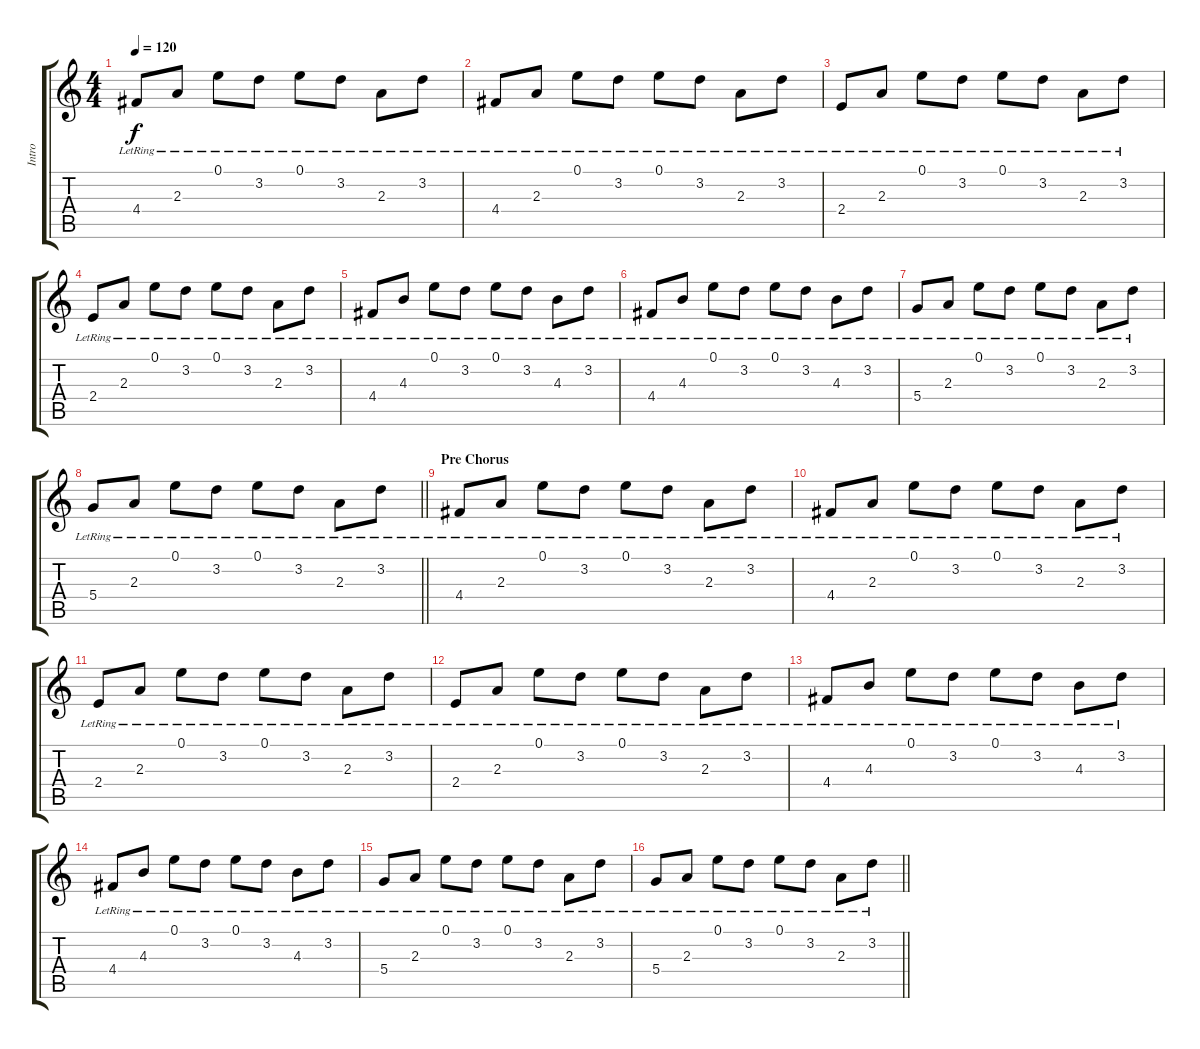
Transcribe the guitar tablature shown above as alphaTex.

\track ("Intro" "Intro") {instrument acousticguitarnylon}
\staff {score tabs}
\tuning (E4 B3 G3 D3 A2 E2) {hide}
\ts (4 4)
\tempo 120
\clef g2
\ks c
4.4{lr}.8{dy f} 2.3{lr}.8 0.1{lr}.8 3.2{lr}.8 0.1{lr}.8 3.2{lr}.8 2.3{lr}.8 3.2{lr}.8 |
4.4{lr}.8 2.3{lr}.8 0.1{lr}.8 3.2{lr}.8 0.1{lr}.8 3.2{lr}.8 2.3{lr}.8 3.2{lr}.8 |
2.4{lr}.8 2.3{lr}.8 0.1{lr}.8 3.2{lr}.8 0.1{lr}.8 3.2{lr}.8 2.3{lr}.8 3.2{lr}.8 |
2.4{lr}.8 2.3{lr}.8 0.1{lr}.8 3.2{lr}.8 0.1{lr}.8 3.2{lr}.8 2.3{lr}.8 3.2{lr}.8 |
4.4{lr}.8 4.3{lr}.8 0.1{lr}.8 3.2{lr}.8 0.1{lr}.8 3.2{lr}.8 4.3{lr}.8 3.2{lr}.8 |
4.4{lr}.8 4.3{lr}.8 0.1{lr}.8 3.2{lr}.8 0.1{lr}.8 3.2{lr}.8 4.3{lr}.8 3.2{lr}.8 |
5.4{lr}.8 2.3{lr}.8 0.1{lr}.8 3.2{lr}.8 0.1{lr}.8 3.2{lr}.8 2.3{lr}.8 3.2{lr}.8 |
\barLineRight lightlight
5.4{lr}.8 2.3{lr}.8 0.1{lr}.8 3.2{lr}.8 0.1{lr}.8 3.2{lr}.8 2.3{lr}.8 3.2{lr}.8 |
\section ("" "Pre Chorus")
4.4{lr}.8 2.3{lr}.8 0.1{lr}.8 3.2{lr}.8 0.1{lr}.8 3.2{lr}.8 2.3{lr}.8 3.2{lr}.8 |
4.4{lr}.8 2.3{lr}.8 0.1{lr}.8 3.2{lr}.8 0.1{lr}.8 3.2{lr}.8 2.3{lr}.8 3.2{lr}.8 |
2.4{lr}.8 2.3{lr}.8 0.1{lr}.8 3.2{lr}.8 0.1{lr}.8 3.2{lr}.8 2.3{lr}.8 3.2{lr}.8 |
2.4{lr}.8 2.3{lr}.8 0.1{lr}.8 3.2{lr}.8 0.1{lr}.8 3.2{lr}.8 2.3{lr}.8 3.2{lr}.8 |
4.4{lr}.8 4.3{lr}.8 0.1{lr}.8 3.2{lr}.8 0.1{lr}.8 3.2{lr}.8 4.3{lr}.8 3.2{lr}.8 |
4.4{lr}.8 4.3{lr}.8 0.1{lr}.8 3.2{lr}.8 0.1{lr}.8 3.2{lr}.8 4.3{lr}.8 3.2{lr}.8 |
5.4{lr}.8 2.3{lr}.8 0.1{lr}.8 3.2{lr}.8 0.1{lr}.8 3.2{lr}.8 2.3{lr}.8 3.2{lr}.8 |
\barLineRight lightlight
5.4{lr}.8 2.3{lr}.8 0.1{lr}.8 3.2{lr}.8 0.1{lr}.8 3.2{lr}.8 2.3{lr}.8 3.2{lr}.8
